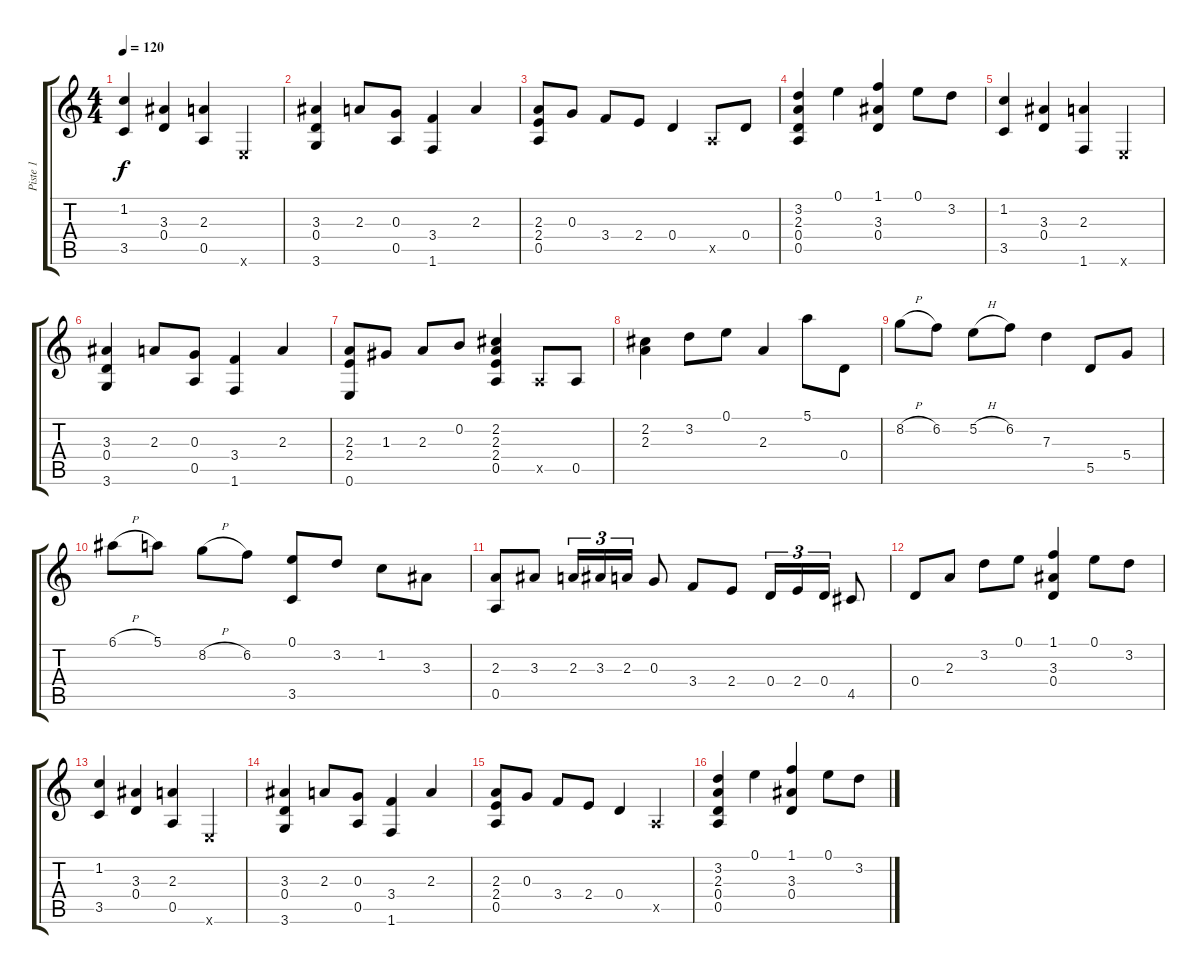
\track ("Piste 1" "Piste 1") {instrument acousticguitarsteel}
\staff {score tabs}
\tuning (E4 B3 G3 D3 A2 E2) {hide}
\ts (4 4)
\tempo 120
\clef g2
\ks c
(1.2 3.5).4{dy f} (3.3 0.4).4 (2.3 0.5).4 0.6{x}.4 |
(3.3 0.4 3.6).4 2.3.8 (0.3 0.5).8 (3.4 1.6).4 2.3.4 |
(2.3 2.4 0.5).8 0.3.8 3.4.8 2.4.8 0.4.4 0.5{x}.8 0.4.8 |
(3.2 2.3 0.4 0.5).4 0.1.4 (1.1 3.3 0.4).4 0.1.8 3.2.8 |
(1.2 3.5).4 (3.3 0.4).4 (2.3 1.6).4 0.6{x}.4 |
(3.3 0.4 3.6).4 2.3.8 (0.3 0.5).8 (3.4 1.6).4 2.3.4 |
(2.3 2.4 0.6).8 1.3.8 2.3.8 0.2.8 (2.2 2.3 2.4 0.5).4 0.5{x}.8 0.5.8 |
(2.2 2.3).4 3.2.8 0.1.8 2.3.4 5.1.8 0.4.8 |
8.2{h}.8 6.2.8 5.2{h}.8 6.2.8 7.3.4 5.5.8 5.4.8 |
6.1{h}.8 5.1.8 8.2{h}.8 6.2.8 (0.1 3.5).8 3.2.8 1.2.8 3.3.8 |
(2.3 0.5).8 3.3.8 2.3.16{tu (3 2)} 3.3.16{tu (3 2)} 2.3.16{tu (3 2)} 0.3.8 3.4.8 2.4.8 0.4.16{tu (3 2)} 2.4.16{tu (3 2)} 0.4.16{tu (3 2)} 4.5.8 |
0.4.8 2.3.8 3.2.8 0.1.8 (1.1 3.3 0.4).4 0.1.8 3.2.8 |
(1.2 3.5).4 (3.3 0.4).4 (2.3 0.5).4 0.6{x}.4 |
(3.3 0.4 3.6).4 2.3.8 (0.3 0.5).8 (3.4 1.6).4 2.3.4 |
(2.3 2.4 0.5).8 0.3.8 3.4.8 2.4.8 0.4.4 0.5{x}.4 |
(3.2 2.3 0.4 0.5).4 0.1.4 (1.1 3.3 0.4).4 0.1.8 3.2.8
